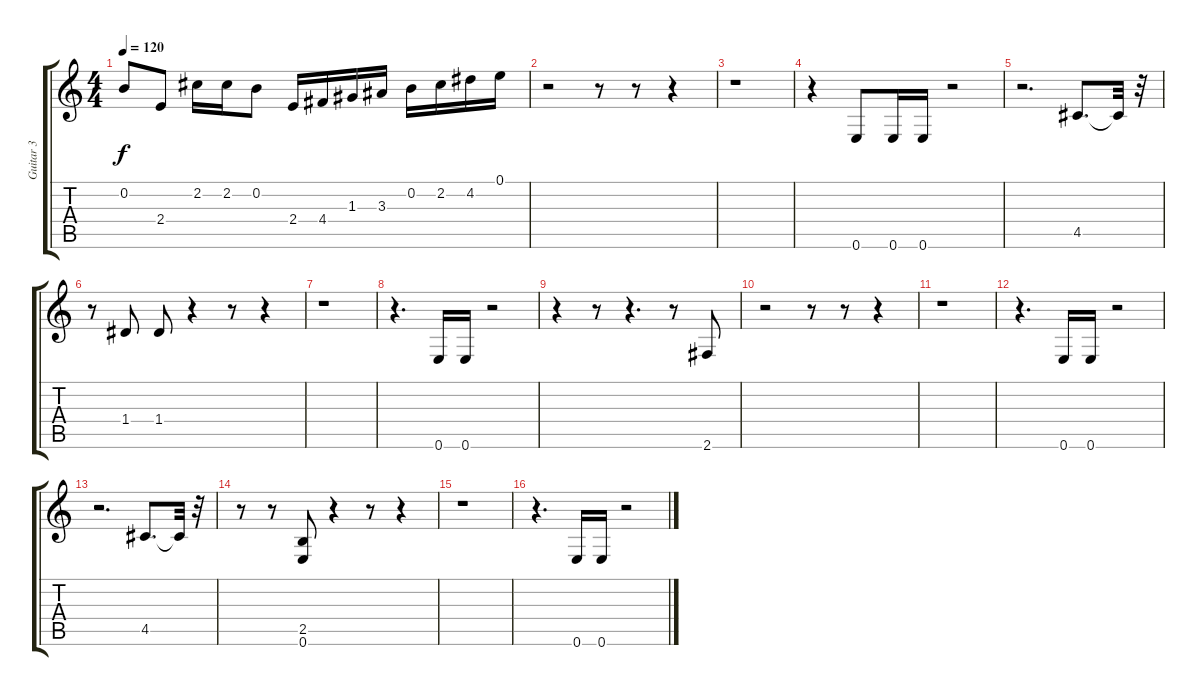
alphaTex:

\track ("Guitar 3" "Guitar 3") {instrument electricguitarmuted}
\staff {score tabs}
\tuning (E4 B3 G3 D3 A2 E2) {hide}
\ts (4 4)
\tempo 120
\clef g2
\ks c
0.2.8{dy f} 2.4.8 2.2.16 2.2.16 0.2.8 2.4.16 4.4.16 1.3.16 3.3.16 0.2.16 2.2.16 4.2.16 0.1.16 |
r.2 r.8 r.8 r.4 |
r.1 |
r.4 0.6.8 0.6.16 0.6.16 r.2 |
r.2{d} 4.5.8{d} 4.5{t}.32 r.32 |
r.8 1.4.8 1.4.8 r.4 r.8 r.4 |
r.1 |
r.4{d} 0.6.16 0.6.16 r.2 |
r.4 r.8 r.4{d} r.8 2.6.8 |
r.2 r.8 r.8 r.4 |
r.1 |
r.4{d} 0.6.16 0.6.16 r.2 |
r.2{d} 4.5.8{d} 4.5{t}.32 r.32 |
r.8 r.8 (2.5 0.6).8 r.4 r.8 r.4 |
r.1 |
r.4{d} 0.6.16 0.6.16 r.2
